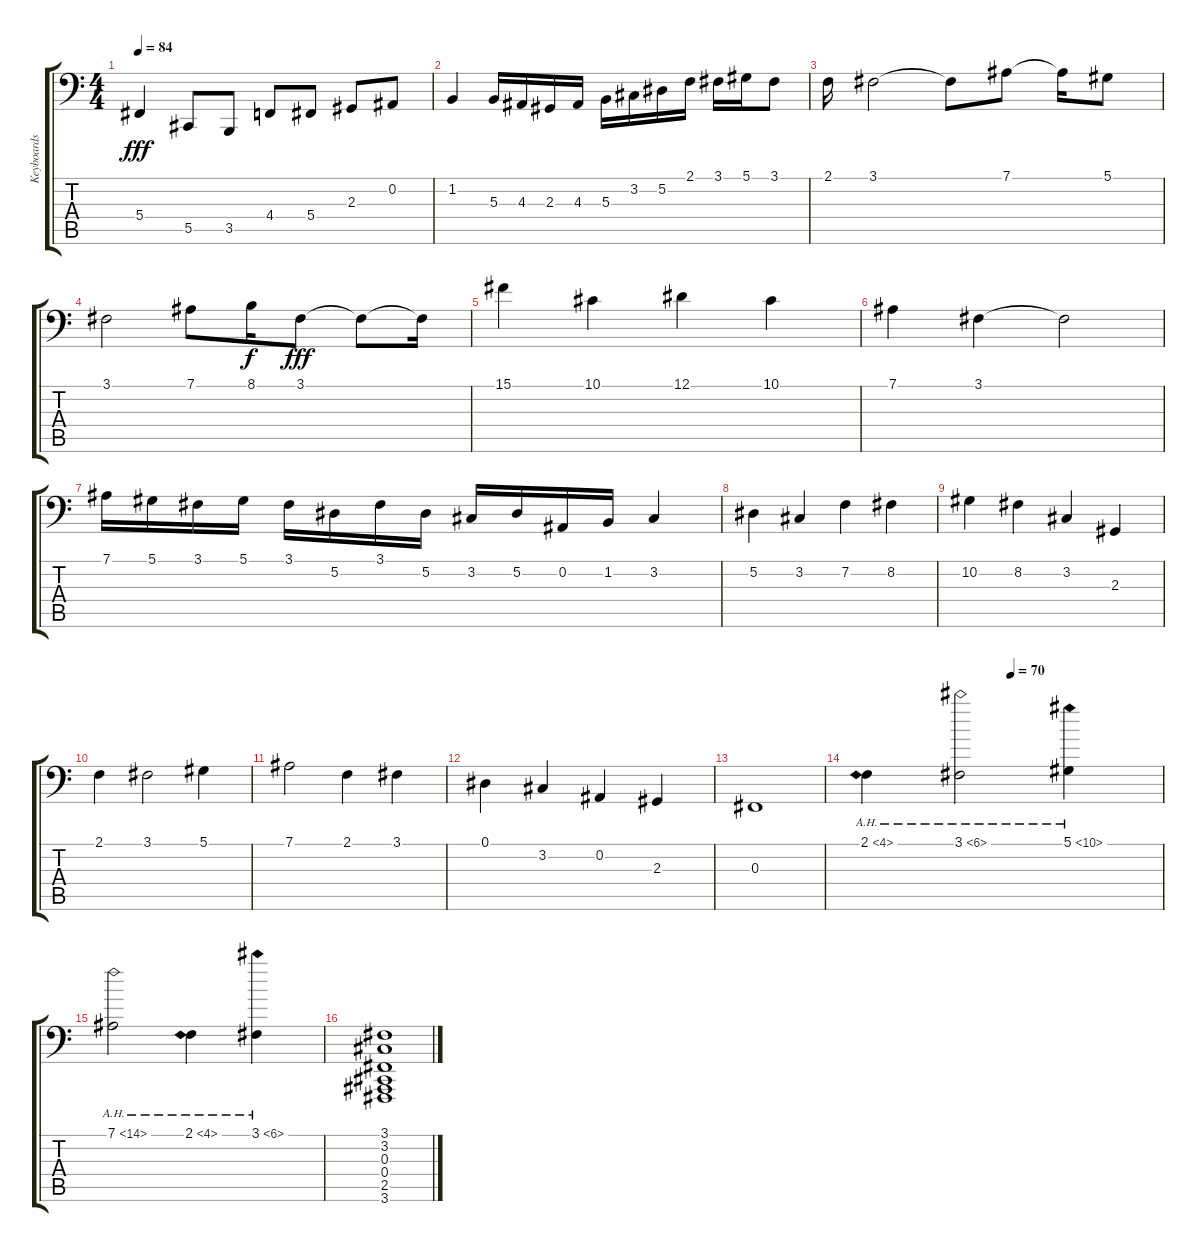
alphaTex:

\track ("Keyboards" "Keyboards") {instrument stringensemble1}
\staff {score tabs}
\tuning (Eb3 Bb2 Gb2 Db2 Ab1 Eb1) {hide}
\ts (4 4)
\tempo 84
\clef f4
\ks c
5.4.4{dy fff} 5.5.8 3.5.8 4.4.8 5.4.8 2.3.8 0.2.8 |
1.2.4 5.3.16 4.3.16 2.3.16 4.3.16 5.3.16 3.2.16 5.2.16 2.1.16 3.1.16 5.1.16 3.1.8 |
2.1.16 3.1.2 3.1{t}.8 7.1.8 7.1{t}.16 5.1.8 |
3.1.2 7.1.8 8.1.16{dy f} 3.1.8{dy fff} 3.1{t}.8 3.1{t}.16 |
15.1.4 10.1.4 12.1.4 10.1.4 |
7.1.4 3.1.4 3.1{t}.2 |
7.1.16 5.1.16 3.1.16 5.1.16 3.1.16 5.2.16 3.1.16 5.2.16 3.2.16 5.2.16 0.2.16 1.2.16 3.2.4 |
5.2.4 3.2.4 7.2.4 8.2.4 |
10.2.4 8.2.4 3.2.4 2.3.4 |
2.1.4 3.1.2 5.1.4 |
7.1.2 2.1.4 3.1.4 |
0.1.4 3.2.4 0.2.4 2.3.4 |
0.3.1 |
\tempo (70 0.5)
2.1{ah 2}.4 3.1{ah 3}.2 5.1{ah 5}.4 |
7.1{ah 7}.2 2.1{ah 2}.4 3.1{ah 3}.4 |
(3.1 3.2 0.3 0.4 2.5 3.6).1
